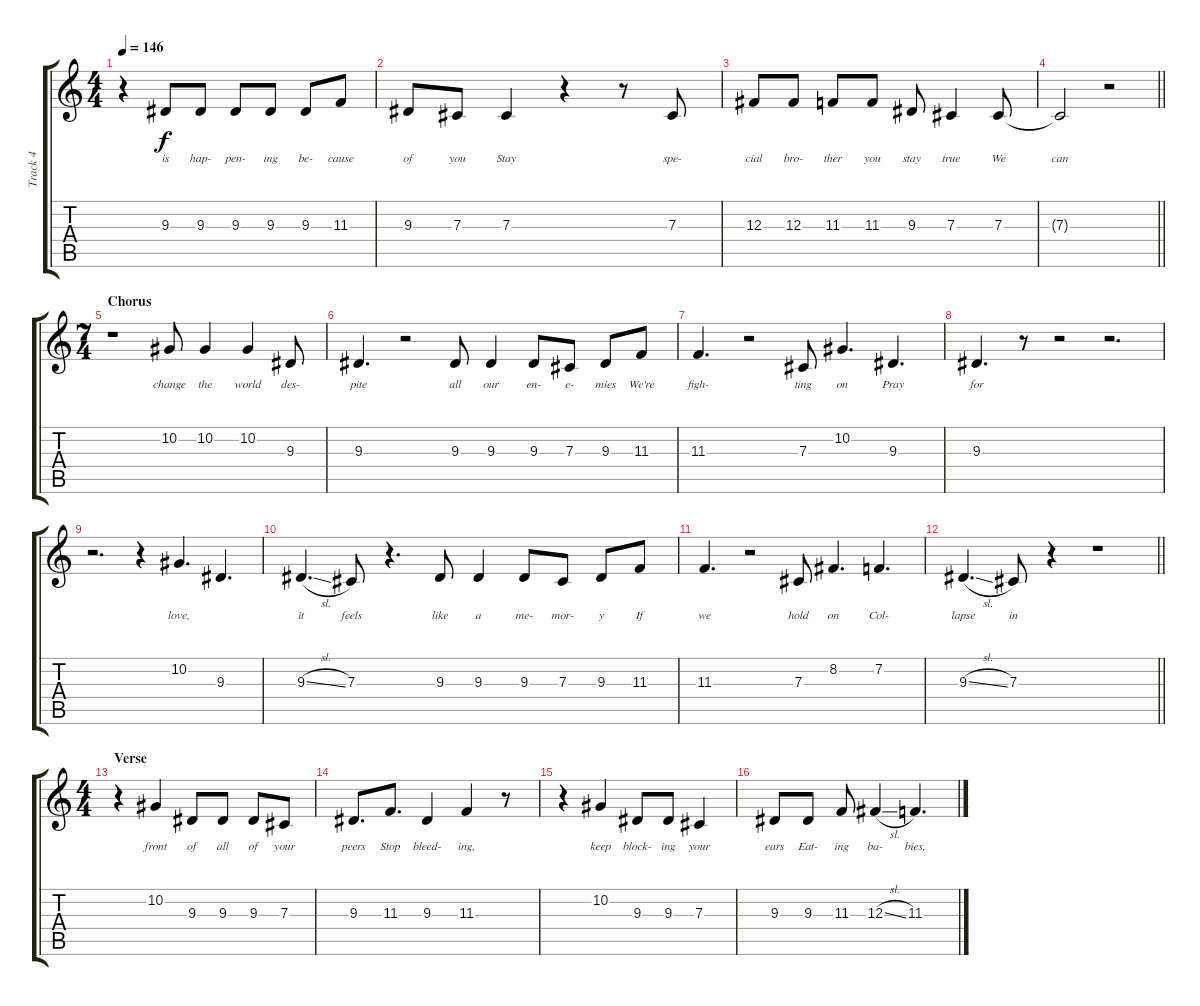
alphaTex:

\track ("Track 4" "Track 4") {instrument tenorsax}
\staff {score tabs}
\tuning (Eb4 Bb3 Gb3 Db3 Ab2 Eb2) {hide}
\ts (4 4)
\tempo 146
\clef g2
\ks c
r.4{dy f} 9.3.8{lyrics (0 "is") lyrics (1 "") lyrics (2 "") lyrics (3 "") lyrics (4 "")} 9.3.8{lyrics (0 "hap-") lyrics (1 "") lyrics (2 "") lyrics (3 "") lyrics (4 "")} 9.3.8{lyrics (0 "pen-") lyrics (1 "") lyrics (2 "") lyrics (3 "") lyrics (4 "")} 9.3.8{lyrics (0 "ing") lyrics (1 "") lyrics (2 "") lyrics (3 "") lyrics (4 "")} 9.3.8{lyrics (0 "be-") lyrics (1 "") lyrics (2 "") lyrics (3 "") lyrics (4 "")} 11.3.8{lyrics (0 "cause") lyrics (1 "") lyrics (2 "") lyrics (3 "") lyrics (4 "")} |
9.3.8{lyrics (0 "of") lyrics (1 "") lyrics (2 "") lyrics (3 "") lyrics (4 "")} 7.3.8{lyrics (0 "you") lyrics (1 "") lyrics (2 "") lyrics (3 "") lyrics (4 "")} 7.3.4{lyrics (0 "Stay") lyrics (1 "") lyrics (2 "") lyrics (3 "") lyrics (4 "")} r.4 r.8 7.3.8{lyrics (0 "spe-") lyrics (1 "") lyrics (2 "") lyrics (3 "") lyrics (4 "")} |
12.3.8{lyrics (0 "cial") lyrics (1 "") lyrics (2 "") lyrics (3 "") lyrics (4 "")} 12.3.8{lyrics (0 "bro-") lyrics (1 "") lyrics (2 "") lyrics (3 "") lyrics (4 "")} 11.3.8{lyrics (0 "ther") lyrics (1 "") lyrics (2 "") lyrics (3 "") lyrics (4 "")} 11.3.8{lyrics (0 "you") lyrics (1 "") lyrics (2 "") lyrics (3 "") lyrics (4 "")} 9.3.8{lyrics (0 "stay") lyrics (1 "") lyrics (2 "") lyrics (3 "") lyrics (4 "")} 7.3.4{lyrics (0 "true") lyrics (1 "") lyrics (2 "") lyrics (3 "") lyrics (4 "")} 7.3.8{lyrics (0 "We") lyrics (1 "") lyrics (2 "") lyrics (3 "") lyrics (4 "")} |
\barLineRight lightlight
7.3{t}.2{lyrics (0 "can") lyrics (1 "") lyrics (2 "") lyrics (3 "") lyrics (4 "")} r.2 |
\ts (7 4)
\section ("" "Chorus")
r.1 10.2.8{lyrics (0 "change") lyrics (1 "") lyrics (2 "") lyrics (3 "") lyrics (4 "")} 10.2.4{lyrics (0 "the") lyrics (1 "") lyrics (2 "") lyrics (3 "") lyrics (4 "")} 10.2.4{lyrics (0 "world") lyrics (1 "") lyrics (2 "") lyrics (3 "") lyrics (4 "")} 9.3.8{lyrics (0 "des-") lyrics (1 "") lyrics (2 "") lyrics (3 "") lyrics (4 "")} |
9.3.4{d lyrics (0 "pite") lyrics (1 "") lyrics (2 "") lyrics (3 "") lyrics (4 "")} r.2 9.3.8{lyrics (0 "all") lyrics (1 "") lyrics (2 "") lyrics (3 "") lyrics (4 "")} 9.3.4{lyrics (0 "our") lyrics (1 "") lyrics (2 "") lyrics (3 "") lyrics (4 "")} 9.3.8{lyrics (0 "en-") lyrics (1 "") lyrics (2 "") lyrics (3 "") lyrics (4 "")} 7.3.8{lyrics (0 "e-") lyrics (1 "") lyrics (2 "") lyrics (3 "") lyrics (4 "")} 9.3.8{lyrics (0 "mies") lyrics (1 "") lyrics (2 "") lyrics (3 "") lyrics (4 "")} 11.3.8{lyrics (0 "We're") lyrics (1 "") lyrics (2 "") lyrics (3 "") lyrics (4 "")} |
11.3.4{d lyrics (0 "figh-") lyrics (1 "") lyrics (2 "") lyrics (3 "") lyrics (4 "")} r.2 7.3.8{lyrics (0 "ting") lyrics (1 "") lyrics (2 "") lyrics (3 "") lyrics (4 "")} 10.2.4{d lyrics (0 "on") lyrics (1 "") lyrics (2 "") lyrics (3 "") lyrics (4 "")} 9.3.4{d lyrics (0 "Pray") lyrics (1 "") lyrics (2 "") lyrics (3 "") lyrics (4 "")} |
9.3.4{d lyrics (0 "for") lyrics (1 "") lyrics (2 "") lyrics (3 "") lyrics (4 "")} r.8 r.2 r.2{d} |
r.2{d} r.4 10.2.4{d lyrics (0 "love,") lyrics (1 "") lyrics (2 "") lyrics (3 "") lyrics (4 "")} 9.3.4{d lyrics (0 "") lyrics (1 "") lyrics (2 "") lyrics (3 "") lyrics (4 "")} |
9.3{sl}.4{d lyrics (0 "it") lyrics (1 "") lyrics (2 "") lyrics (3 "") lyrics (4 "")} 7.3.8{lyrics (0 "feels") lyrics (1 "") lyrics (2 "") lyrics (3 "") lyrics (4 "")} r.4{d} 9.3.8{lyrics (0 "like") lyrics (1 "") lyrics (2 "") lyrics (3 "") lyrics (4 "")} 9.3.4{lyrics (0 "a") lyrics (1 "") lyrics (2 "") lyrics (3 "") lyrics (4 "")} 9.3.8{lyrics (0 "me-") lyrics (1 "") lyrics (2 "") lyrics (3 "") lyrics (4 "")} 7.3.8{lyrics (0 "mor-") lyrics (1 "") lyrics (2 "") lyrics (3 "") lyrics (4 "")} 9.3.8{lyrics (0 "y") lyrics (1 "") lyrics (2 "") lyrics (3 "") lyrics (4 "")} 11.3.8{lyrics (0 "If") lyrics (1 "") lyrics (2 "") lyrics (3 "") lyrics (4 "")} |
11.3.4{d lyrics (0 "we") lyrics (1 "") lyrics (2 "") lyrics (3 "") lyrics (4 "")} r.2 7.3.8{lyrics (0 "hold") lyrics (1 "") lyrics (2 "") lyrics (3 "") lyrics (4 "")} 8.2.4{d lyrics (0 "on") lyrics (1 "") lyrics (2 "") lyrics (3 "") lyrics (4 "")} 7.2.4{d lyrics (0 "Col-") lyrics (1 "") lyrics (2 "") lyrics (3 "") lyrics (4 "")} |
\barLineRight lightlight
9.3{sl}.4{d lyrics (0 "lapse") lyrics (1 "") lyrics (2 "") lyrics (3 "") lyrics (4 "")} 7.3.8{lyrics (0 "in") lyrics (1 "") lyrics (2 "") lyrics (3 "") lyrics (4 "")} r.4 r.1 |
\ts (4 4)
\section ("" "Verse")
r.4 10.2.4{lyrics (0 "front") lyrics (1 "") lyrics (2 "") lyrics (3 "") lyrics (4 "")} 9.3.8{lyrics (0 "of") lyrics (1 "") lyrics (2 "") lyrics (3 "") lyrics (4 "")} 9.3.8{lyrics (0 "all") lyrics (1 "") lyrics (2 "") lyrics (3 "") lyrics (4 "")} 9.3.8{lyrics (0 "of") lyrics (1 "") lyrics (2 "") lyrics (3 "") lyrics (4 "")} 7.3.8{lyrics (0 "your") lyrics (1 "") lyrics (2 "") lyrics (3 "") lyrics (4 "")} |
9.3.8{d lyrics (0 "peers") lyrics (1 "") lyrics (2 "") lyrics (3 "") lyrics (4 "")} 11.3.8{d lyrics (0 "Stop") lyrics (1 "") lyrics (2 "") lyrics (3 "") lyrics (4 "")} 9.3.4{lyrics (0 "bleed-") lyrics (1 "") lyrics (2 "") lyrics (3 "") lyrics (4 "")} 11.3.4{lyrics (0 "ing,") lyrics (1 "") lyrics (2 "") lyrics (3 "") lyrics (4 "")} r.8 |
r.4 10.2.4{lyrics (0 "keep") lyrics (1 "") lyrics (2 "") lyrics (3 "") lyrics (4 "")} 9.3.8{lyrics (0 "block-") lyrics (1 "") lyrics (2 "") lyrics (3 "") lyrics (4 "")} 9.3.8{lyrics (0 "ing") lyrics (1 "") lyrics (2 "") lyrics (3 "") lyrics (4 "")} 7.3.4{lyrics (0 "your") lyrics (1 "") lyrics (2 "") lyrics (3 "") lyrics (4 "")} |
9.3.8{lyrics (0 "ears") lyrics (1 "") lyrics (2 "") lyrics (3 "") lyrics (4 "")} 9.3.8{lyrics (0 "Eat-") lyrics (1 "") lyrics (2 "") lyrics (3 "") lyrics (4 "")} 11.3.8{lyrics (0 "ing") lyrics (1 "") lyrics (2 "") lyrics (3 "") lyrics (4 "")} 12.3{sl}.4{lyrics (0 "ba-") lyrics (1 "") lyrics (2 "") lyrics (3 "") lyrics (4 "")} 11.3.4{d lyrics (0 "bies,") lyrics (1 "") lyrics (2 "") lyrics (3 "") lyrics (4 "")}
